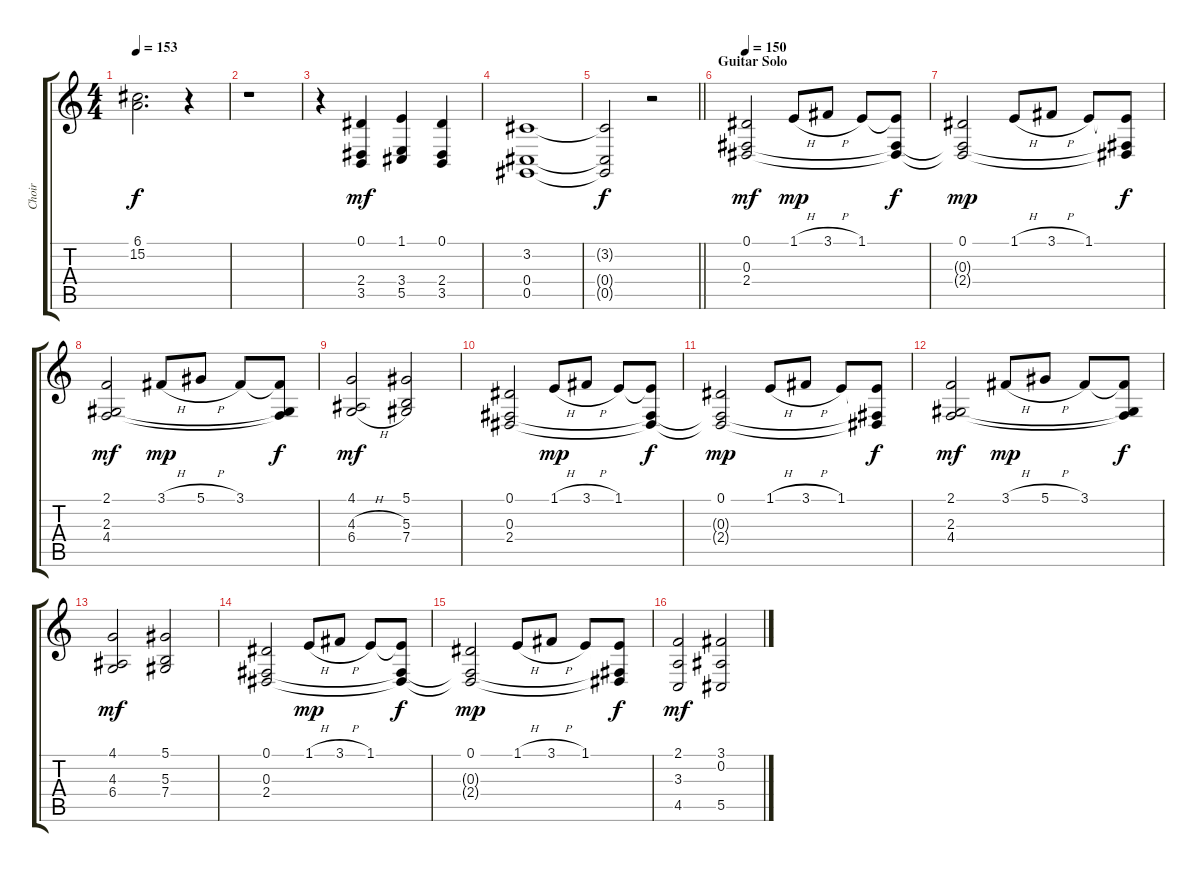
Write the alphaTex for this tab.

\track ("Choir" "Choir") {instrument choiraahs}
\staff {score tabs}
\tuning (Eb4 Bb3 Gb3 Db3 Ab2 Eb2) {hide}
\ts (4 4)
\tempo 153
\clef g2
\ks c
(6.1{t} 15.2{t}).2{d dy f} r.4 |
r.1 |
r.4 (0.1 2.4 3.5).4{dy mf} (1.1 3.4 5.5).4 (0.1 2.4 3.5).4 |
(3.2 0.4 0.5).1 |
\barLineRight lightlight
(3.2{t} 0.4{t} 0.5{t}).2{dy f} r.2 |
\section ("" "Guitar Solo")
\tempo 150
(0.1 0.3 2.4).2{dy mf volume 10} 1.1{h}.8{dy mp} 3.1{h}.8 1.1.8 (1.1{t} 0.3{t} 2.4{t}).8{dy f} |
(0.1 0.3{t} 2.4{t}).2{dy mp} 1.1{h}.8 3.1{h}.8 1.1.8 (1.1{t} 0.3{t} 2.4{t}).8{dy f} |
(2.1 2.3 4.4).2{dy mf} 3.1{h}.8{dy mp} 5.1{h}.8 3.1.8 (3.1{t} 2.3{t} 4.4{t}).8{dy f} |
(4.1 4.3{h} 6.4{h}).2{dy mf} (5.1 5.3 7.4).2 |
(0.1 0.3 2.4).2 1.1{h}.8{dy mp} 3.1{h}.8 1.1.8 (1.1{t} 0.3{t} 2.4{t}).8{dy f} |
(0.1 0.3{t} 2.4{t}).2{dy mp} 1.1{h}.8 3.1{h}.8 1.1.8 (1.1{t} 0.3{t} 2.4{t}).8{dy f} |
(2.1 2.3 4.4).2{dy mf} 3.1{h}.8{dy mp} 5.1{h}.8 3.1.8 (3.1{t} 2.3{t} 4.4{t}).8{dy f} |
(4.1 4.3 6.4).2{dy mf} (5.1 5.3 7.4).2 |
(0.1 0.3 2.4).2 1.1{h}.8{dy mp} 3.1{h}.8 1.1.8 (1.1{t} 0.3{t} 2.4{t}).8{dy f} |
(0.1 0.3{t} 2.4{t}).2{dy mp} 1.1{h}.8 3.1{h}.8 1.1.8 (1.1{t} 0.3{t} 2.4{t}).8{dy f} |
(2.1 3.3 4.5).2{dy mf} (3.1 0.2 5.5).2
